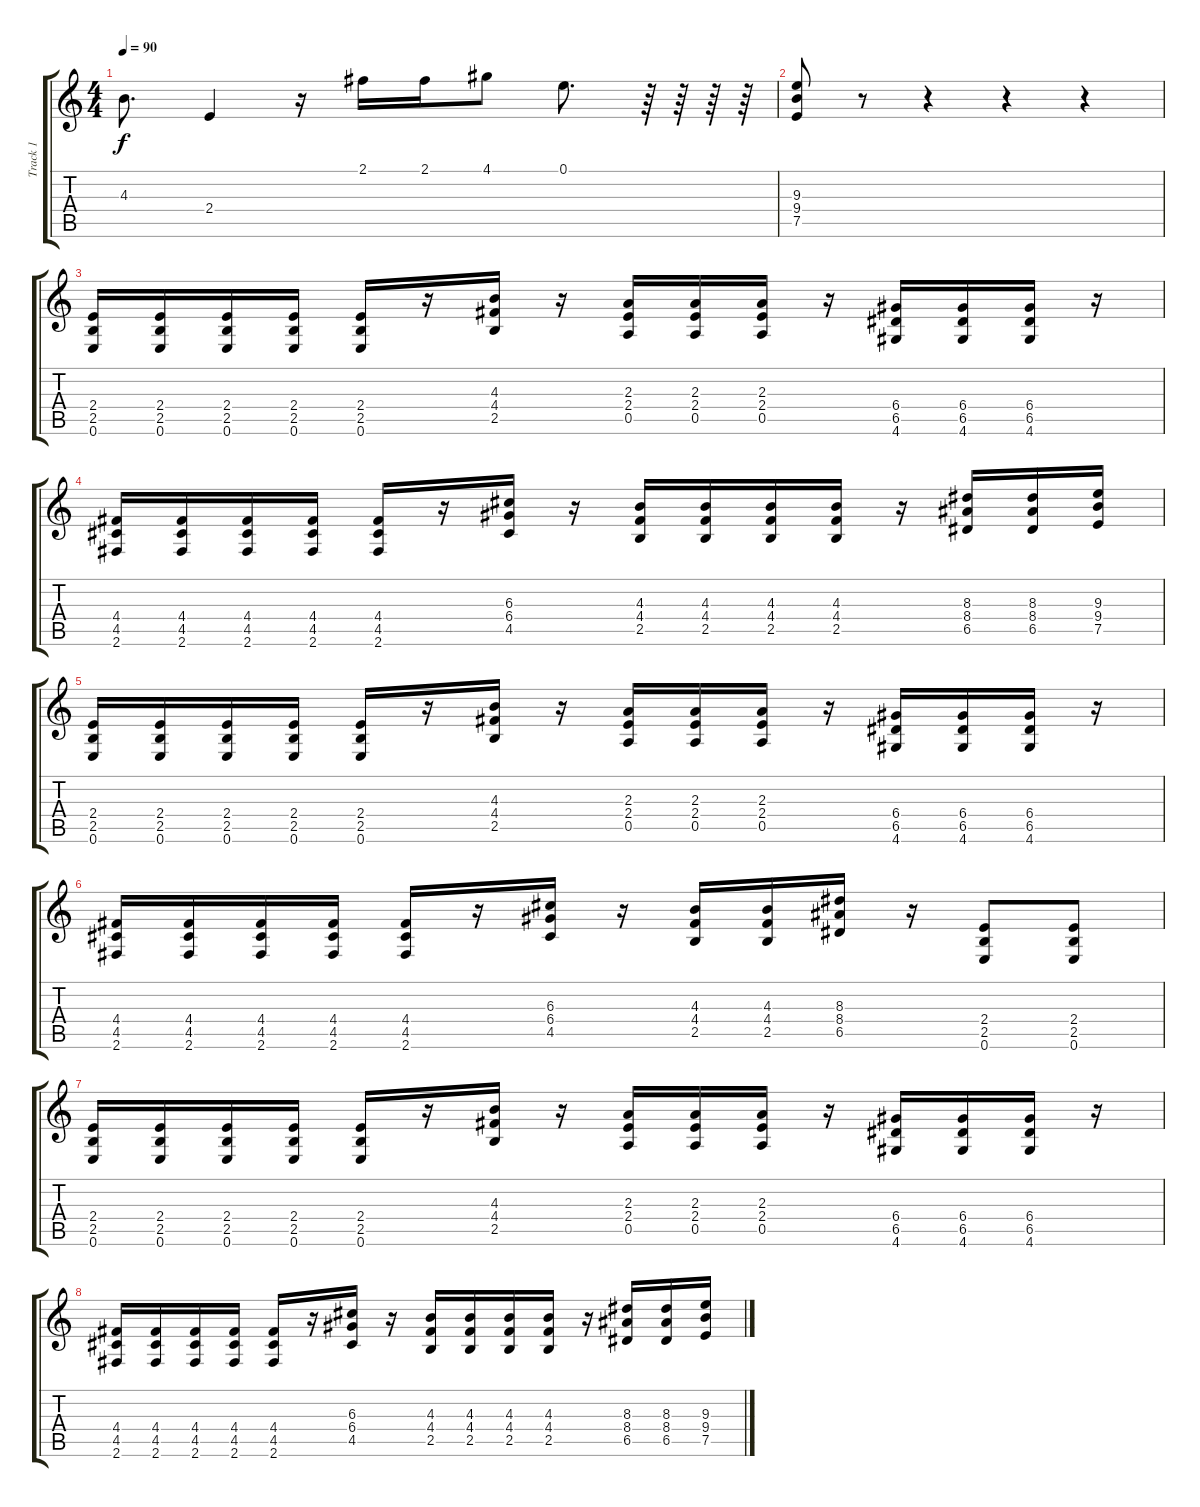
\track ("Track 1" "Track 1") {instrument distortionguitar}
\staff {score tabs}
\tuning (E4 B3 G3 D3 A2 E2) {hide}
\ts (4 4)
\tempo 90
\clef g2
\ks c
4.3.8{d dy f} 2.4.4 r.16 2.1.16 2.1.16 4.1.8 0.1.8{d} r.64 r.64 r.64 r.64 |
(9.3 9.4 7.5).8 r.8 r.4 r.4 r.4 |
(2.4 2.5 0.6).16 (2.4 2.5 0.6).16 (2.4 2.5 0.6).16 (2.4 2.5 0.6).16 (2.4 2.5 0.6).16 r.16 (4.3 4.4 2.5).16 r.16 (2.3 2.4 0.5).16 (2.3 2.4 0.5).16 (2.3 2.4 0.5).16 r.16 (6.4 6.5 4.6).16 (6.4 6.5 4.6).16 (6.4 6.5 4.6).16 r.16 |
(4.4 4.5 2.6).16 (4.4 4.5 2.6).16 (4.4 4.5 2.6).16 (4.4 4.5 2.6).16 (4.4 4.5 2.6).16 r.16 (6.3 6.4 4.5).16 r.16 (4.3 4.4 2.5).16 (4.3 4.4 2.5).16 (4.3 4.4 2.5).16 (4.3 4.4 2.5).16 r.16 (8.3 8.4 6.5).16 (8.3 8.4 6.5).16 (9.3 9.4 7.5).16 |
(2.4 2.5 0.6).16 (2.4 2.5 0.6).16 (2.4 2.5 0.6).16 (2.4 2.5 0.6).16 (2.4 2.5 0.6).16 r.16 (4.3 4.4 2.5).16 r.16 (2.3 2.4 0.5).16 (2.3 2.4 0.5).16 (2.3 2.4 0.5).16 r.16 (6.4 6.5 4.6).16 (6.4 6.5 4.6).16 (6.4 6.5 4.6).16 r.16 |
(4.4 4.5 2.6).16 (4.4 4.5 2.6).16 (4.4 4.5 2.6).16 (4.4 4.5 2.6).16 (4.4 4.5 2.6).16 r.16 (6.3 6.4 4.5).16 r.16 (4.3 4.4 2.5).16 (4.3 4.4 2.5).16 (8.3 8.4 6.5).16 r.16 (2.4 2.5 0.6).8 (2.4 2.5 0.6).8 |
(2.4 2.5 0.6).16 (2.4 2.5 0.6).16 (2.4 2.5 0.6).16 (2.4 2.5 0.6).16 (2.4 2.5 0.6).16 r.16 (4.3 4.4 2.5).16 r.16 (2.3 2.4 0.5).16 (2.3 2.4 0.5).16 (2.3 2.4 0.5).16 r.16 (6.4 6.5 4.6).16 (6.4 6.5 4.6).16 (6.4 6.5 4.6).16 r.16 |
(4.4 4.5 2.6).16 (4.4 4.5 2.6).16 (4.4 4.5 2.6).16 (4.4 4.5 2.6).16 (4.4 4.5 2.6).16 r.16 (6.3 6.4 4.5).16 r.16 (4.3 4.4 2.5).16 (4.3 4.4 2.5).16 (4.3 4.4 2.5).16 (4.3 4.4 2.5).16 r.16 (8.3 8.4 6.5).16 (8.3 8.4 6.5).16 (9.3 9.4 7.5).16
